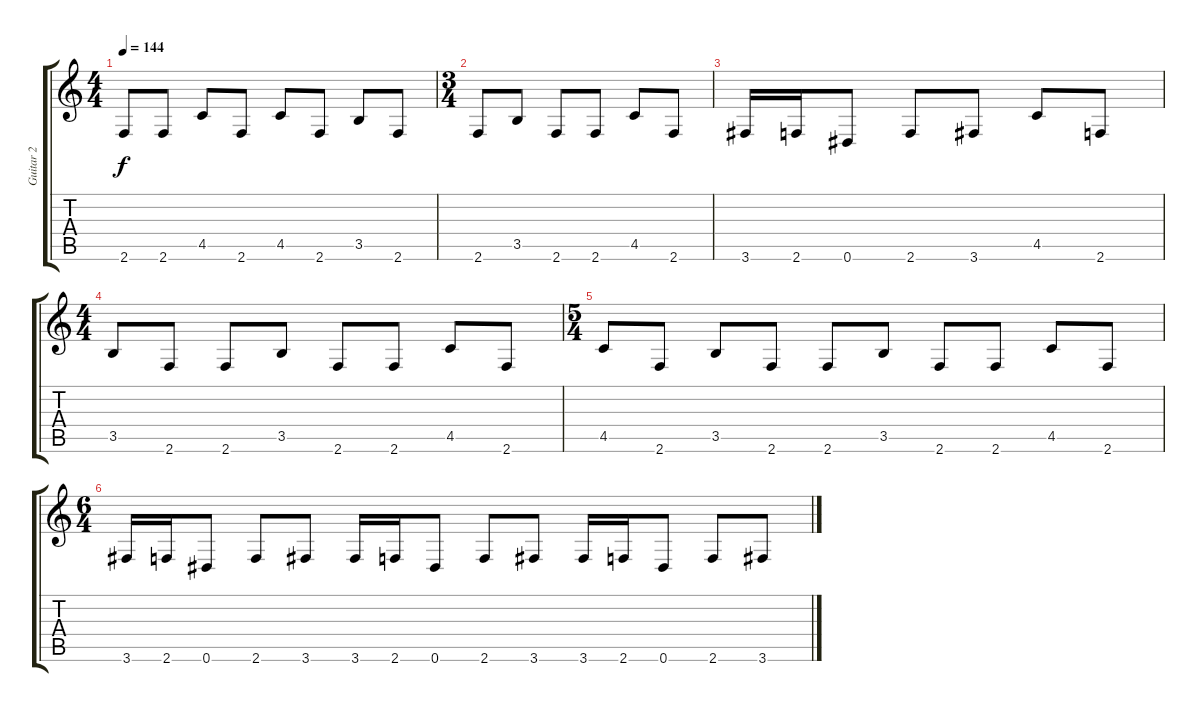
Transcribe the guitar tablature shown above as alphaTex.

\track ("Guitar 2" "Guitar 2") {instrument distortionguitar}
\staff {score tabs}
\tuning (Eb4 Bb3 Gb3 Db3 Ab2 Eb2) {hide}
\ts (4 4)
\tempo 144
\clef g2
\ks c
2.6.8{dy f} 2.6.8 4.5.8 2.6.8 4.5.8 2.6.8 3.5.8 2.6.8 |
\ts (3 4)
2.6.8 3.5.8 2.6.8 2.6.8 4.5.8 2.6.8 |
3.6.16 2.6.16 0.6.8 2.6.8 3.6.8 4.5.8 2.6.8 |
\ts (4 4)
3.5.8 2.6.8 2.6.8 3.5.8 2.6.8 2.6.8 4.5.8 2.6.8 |
\ts (5 4)
4.5.8 2.6.8 3.5.8 2.6.8 2.6.8 3.5.8 2.6.8 2.6.8 4.5.8 2.6.8 |
\ts (6 4)
3.6.16 2.6.16 0.6.8 2.6.8 3.6.8 3.6.16 2.6.16 0.6.8 2.6.8 3.6.8 3.6.16 2.6.16 0.6.8 2.6.8 3.6.8
